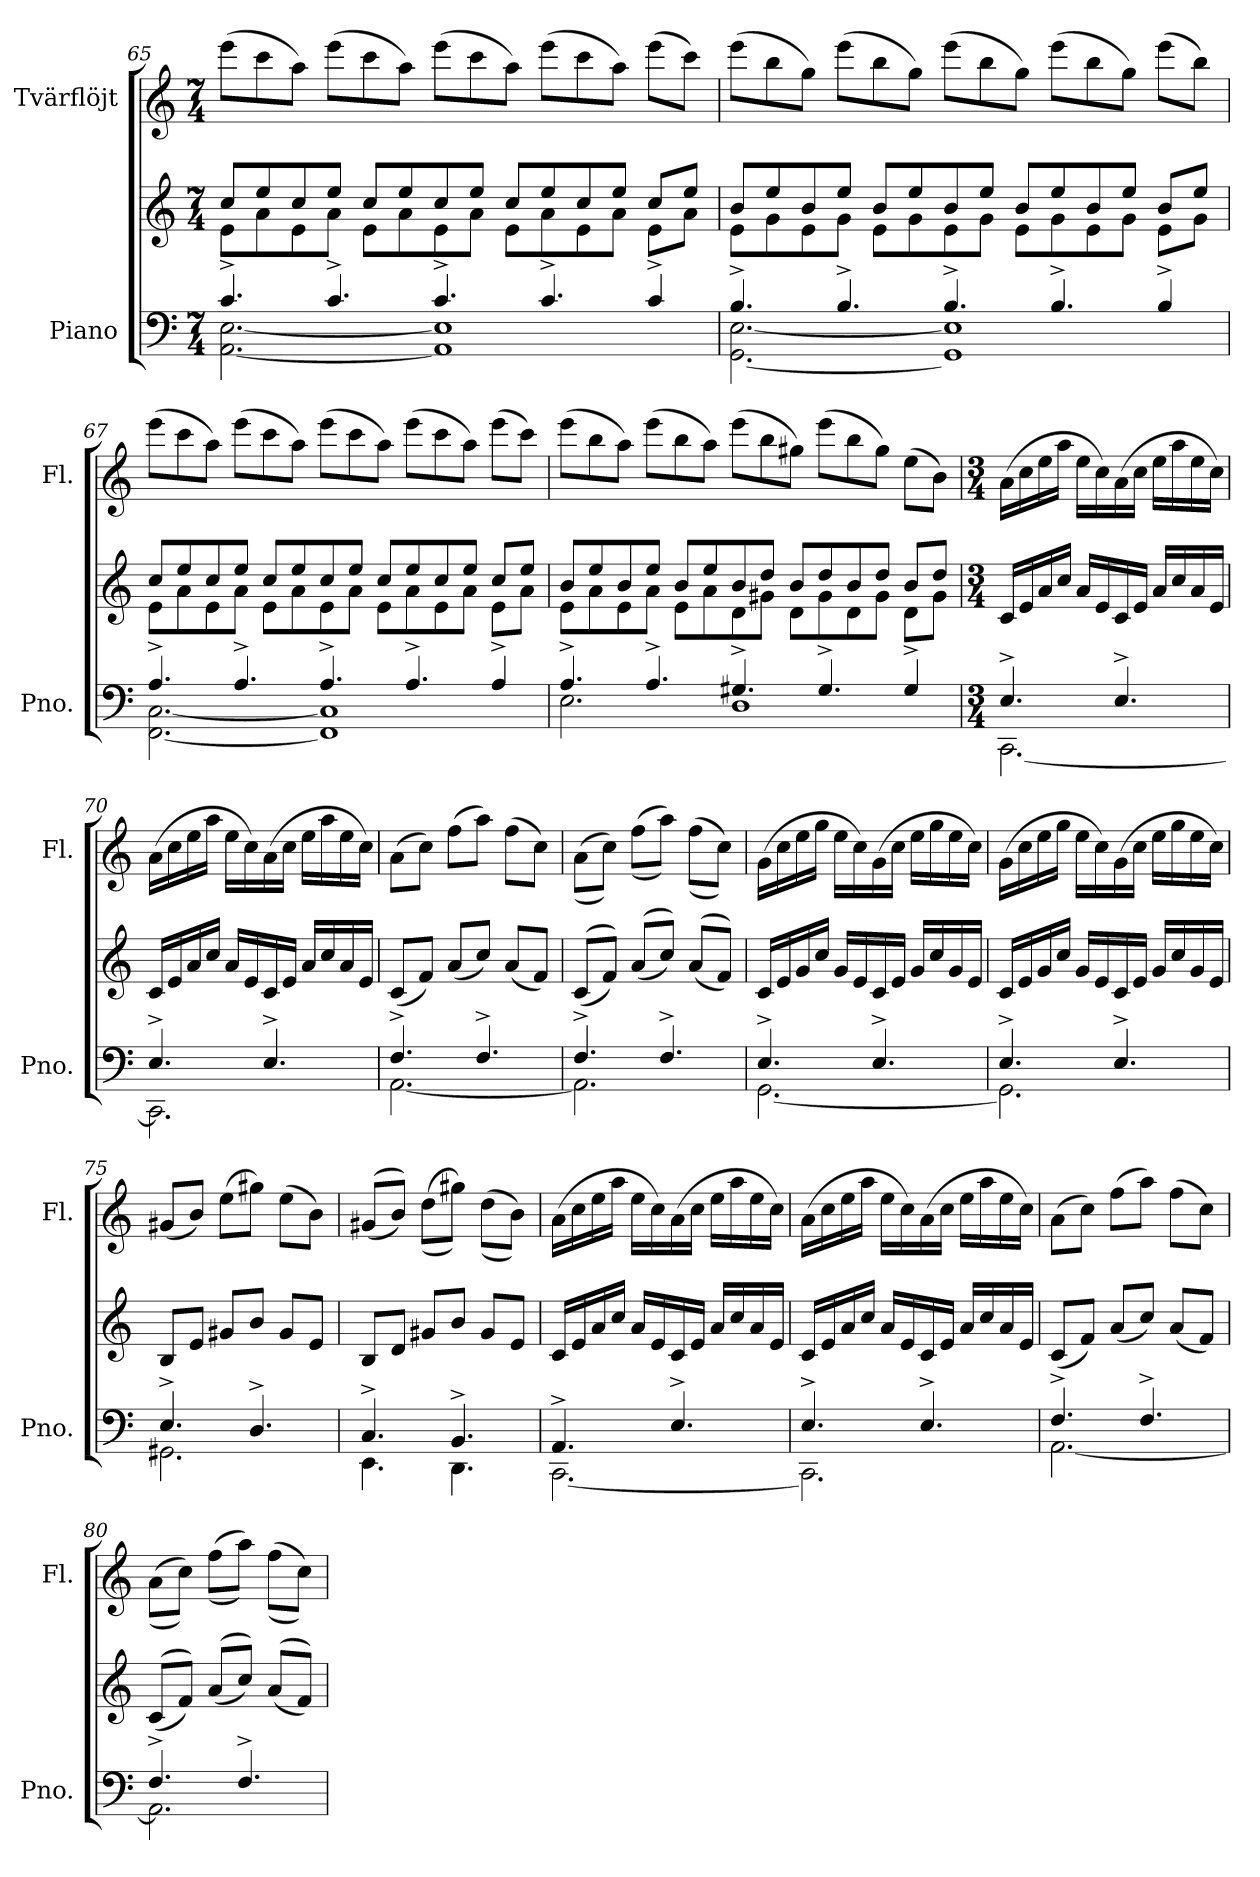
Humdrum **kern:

**kern	**kern	**kern
*part2	*part2	*part1
*staff3	*staff2	*staff1
*I"Piano	*	*I"Tvärflöjt
*I'Pno.	*	*I'Fl.
!!LO:PB:g=z
*clefF4	*clefG2	*clefG2
*k[]	*k[]	*k[]
*M7/4	*M7/4	*M7/4
=65	=65	=65
*^	*^	*
4.c^/	[2.AA\ [2.E\	8cc/L	8e\L	(8eee\L
.	.	8ee/	8a\	8ccc\
.	.	8cc/	8e\	8aa\J)
4.c^/	.	8ee/J	8a\J	(8eee\L
.	.	8cc/L	8e\L	8ccc\
.	.	8ee/	8a\	8aa\J)
4.c^/	1AA] 1E]	8cc/	8e\	(8eee\L
.	.	8ee/J	8a\J	8ccc\
.	.	8cc/L	8e\L	8aa\J)
4.c^/	.	8ee/	8a\	(8eee\L
.	.	8cc/	8e\	8ccc\
.	.	8ee/J	8a\J	8aa\J)
4c^/	.	8cc/L	8e\L	(8eee\L
.	.	8ee/J	8a\J	8ccc\J)
=66	=66	=66	=66	=66
4.B^/	[2.GG\ [2.E\	8b/L	8e\L	(8eee\L
.	.	8ee/	8g\	8bb\
.	.	8b/	8e\	8gg\J)
4.B^/	.	8ee/J	8g\J	(8eee\L
.	.	8b/L	8e\L	8bb\
.	.	8ee/	8g\	8gg\J)
4.B^/	1GG] 1E]	8b/	8e\	(8eee\L
.	.	8ee/J	8g\J	8bb\
.	.	8b/L	8e\L	8gg\J)
4.B^/	.	8ee/	8g\	(8eee\L
.	.	8b/	8e\	8bb\
.	.	8ee/J	8g\J	8gg\J)
4B^/	.	8b/L	8e\L	(8eee\L
.	.	8ee/J	8g\J	8bb\J)
!!LO:LB:g=z
=67	=67	=67	=67	=67
4.A^/	[2.FF\ [2.C\	8cc/L	8e\L	(8eee\L
.	.	8ee/	8a\	8ccc\
.	.	8cc/	8e\	8aa\J)
4.A^/	.	8ee/J	8a\J	(8eee\L
.	.	8cc/L	8e\L	8ccc\
.	.	8ee/	8a\	8aa\J)
4.A^/	1FF] 1C]	8cc/	8e\	(8eee\L
.	.	8ee/J	8a\J	8ccc\
.	.	8cc/L	8e\L	8aa\J)
4.A^/	.	8ee/	8a\	(8eee\L
.	.	8cc/	8e\	8ccc\
.	.	8ee/J	8a\J	8aa\J)
4A^/	.	8cc/L	8e\L	(8eee\L
.	.	8ee/J	8a\J	8ccc\J)
=68	=68	=68	=68	=68
4.A^/	2.E\	8b/L	8e\L	(8eee\L
.	.	8ee/	8a\	8bb\
.	.	8b/	8e\	8aa\J)
4.A^/	.	8ee/J	8a\J	(8eee\L
.	.	8b/L	8e\L	8bb\
.	.	8ee/	8a\	8aa\J)
4.G#X^/	1D	8b/	8d\	(8eee\L
.	.	8dd/J	8g#X\J	8bb\
.	.	8b/L	8d\L	8gg#X\J)
4.G#^/	.	8dd/	8g#\	(8eee\L
.	.	8b/	8d\	8bb\
.	.	8dd/J	8g#\J	8gg#\J)
4G#^/	.	8b/L	8d\L	(8ee\L
.	.	8dd/J	8g#\J	8b\J)
*	*	*v	*v	*
!!LO:LB:g=z
=69	=69	=69	=69
*M3/4	*	*M3/4	*M3/4
4.E^/	[2.CC\	16c/LL	(16a\LL
.	.	16e/	16cc\
.	.	16a/	16ee\
.	.	16cc/JJ	16aa\JJ
.	.	16a/LL	16ee\LL
.	.	16e/	16cc\)
4.E^/	.	16c/	(16a\
.	.	16e/JJ	16cc\JJ
.	.	16a/LL	16ee\LL
.	.	16cc/	16aa\
.	.	16a/	16ee\
.	.	16e/JJ	16cc\JJ)
=70	=70	=70	=70
4.E^/	2.CC\]	16c/LL	(16a\LL
.	.	16e/	16cc\
.	.	16a/	16ee\
.	.	16cc/JJ	16aa\JJ
.	.	16a/LL	16ee\LL
.	.	16e/	16cc\)
4.E^/	.	16c/	(16a\
.	.	16e/JJ	16cc\JJ
.	.	16a/LL	16ee\LL
.	.	16cc/	16aa\
.	.	16a/	16ee\
.	.	16e/JJ	16cc\JJ)
=71	=71	=71	=71
4.F^/	[2.AA\	(8c/L	(8a\L
.	.	8f/J)	8cc\J)
.	.	(8a/L	(8ff\L
4.F^/	.	8cc/J)	8aa\J)
.	.	(8a/L	(8ff\L
.	.	8f/J)	8cc\J)
=72	=72	=72	=72
4.F^/	2.AA\]	((8c/L	((8a\L
.	.	8f/J))	8cc\J))
.	.	((8a/L	((8ff\L
4.F^/	.	8cc/J))	8aa\J))
.	.	((8a/L	((8ff\L
.	.	8f/J))	8cc\J))
!!LO:LB:g=z
=73	=73	=73	=73
4.E^/	[2.GG\	16c/LL	(16g\LL
.	.	16e/	16cc\
.	.	16g/	16ee\
.	.	16cc/JJ	16gg\JJ
.	.	16g/LL	16ee\LL
.	.	16e/	16cc\)
4.E^/	.	16c/	(16g\
.	.	16e/JJ	16cc\JJ
.	.	16g/LL	16ee\LL
.	.	16cc/	16gg\
.	.	16g/	16ee\
.	.	16e/JJ	16cc\JJ)
=74	=74	=74	=74
4.E^/	2.GG\]	16c/LL	(16g\LL
.	.	16e/	16cc\
.	.	16g/	16ee\
.	.	16cc/JJ	16gg\JJ
.	.	16g/LL	16ee\LL
.	.	16e/	16cc\)
4.E^/	.	16c/	(16g\
.	.	16e/JJ	16cc\JJ
.	.	16g/LL	16ee\LL
.	.	16cc/	16gg\
.	.	16g/	16ee\
.	.	16e/JJ	16cc\JJ)
=75	=75	=75	=75
4.E^/	2.GG#X\	8B/L	(8g#X/L
.	.	8e/J	8b/J)
.	.	8g#X/L	(8ee\L
4.D^/	.	8b/J	8gg#X\J)
.	.	8g#/L	(8ee\L
.	.	8e/J	8b\J)
=76	=76	=76	=76
4.C^/	4.EE\	8B/L	((8g#X/L
.	.	8d/J	8b/J))
.	.	8g#X/L	((8dd\L
4.BB^/	4.DD\	8b/J	8gg#X\J))
.	.	8g#/L	((8dd\L
.	.	8e/J	8b\J))
!!LO:PB:g=z
=77	=77	=77	=77
4.AA^/	[2.CC\	16c/LL	(16a\LL
.	.	16e/	16cc\
.	.	16a/	16ee\
.	.	16cc/JJ	16aa\JJ
.	.	16a/LL	16ee\LL
.	.	16e/	16cc\)
4.E^/	.	16c/	(16a\
.	.	16e/JJ	16cc\JJ
.	.	16a/LL	16ee\LL
.	.	16cc/	16aa\
.	.	16a/	16ee\
.	.	16e/JJ	16cc\JJ)
=78	=78	=78	=78
4.E^/	2.CC\]	16c/LL	(16a\LL
.	.	16e/	16cc\
.	.	16a/	16ee\
.	.	16cc/JJ	16aa\JJ
.	.	16a/LL	16ee\LL
.	.	16e/	16cc\)
4.E^/	.	16c/	(16a\
.	.	16e/JJ	16cc\JJ
.	.	16a/LL	16ee\LL
.	.	16cc/	16aa\
.	.	16a/	16ee\
.	.	16e/JJ	16cc\JJ)
=79	=79	=79	=79
4.F^/	[2.AA\	(8c/L	(8a\L
.	.	8f/J)	8cc\J)
.	.	(8a/L	(8ff\L
4.F^/	.	8cc/J)	8aa\J)
.	.	(8a/L	(8ff\L
.	.	8f/J)	8cc\J)
=80	=80	=80	=80
4.F^/	2.AA\]	((8c/L	((8a\L
.	.	8f/J))	8cc\J))
.	.	((8a/L	((8ff\L
4.F^/	.	8cc/J))	8aa\J))
.	.	((8a/L	((8ff\L
.	.	8f/J))	8cc\J))
*v	*v	*	*
=	=	=
*-	*-	*-
